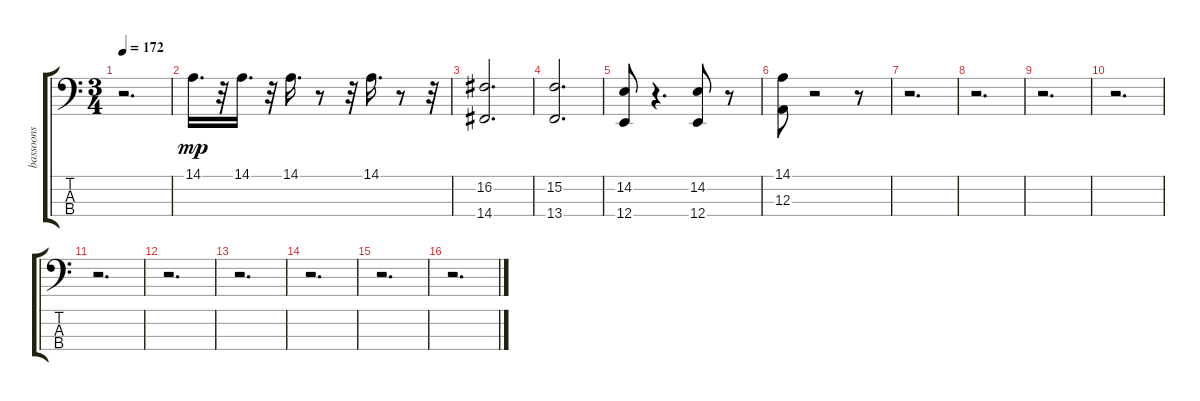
\track ("bassoons" "bassoons") {instrument bassoon}
\staff {score tabs}
\tuning (G2 D2 A1 E1) {hide}
\ts (3 4)
\tempo 172
\clef f4
\ks c
r.2{d dy mp} |
14.1.16{d} r.32 14.1.16{d} r.32 14.1.16{d} r.8 r.32 14.1.16{d} r.8 r.32 |
(16.2 14.4).2{d} |
(15.2 13.4).2{d} |
(14.2 12.4).8 r.4{d} (14.2 12.4).8 r.8 |
(14.1 12.3).8 r.2 r.8 |
r.2{d} |
r.2{d} |
r.2{d} |
r.2{d} |
r.2{d} |
r.2{d} |
r.2{d} |
r.2{d} |
r.2{d} |
r.2{d}
